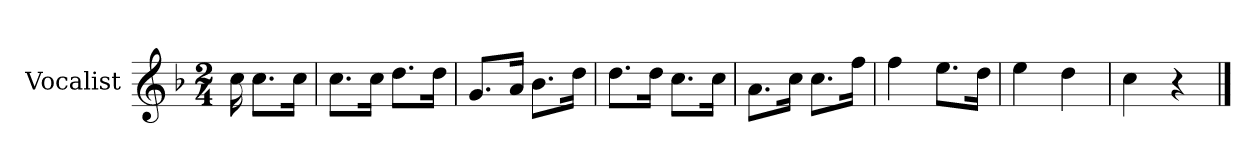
**kern
*part1
*staff1
*I"Vocalist
*k[b-]
*F:
*M2/4
=
16cc
8.ccL
16ccJk
=1
8.ccL
16ccJk
8.ddL
16ddJk
=2
8.gL
16aJk
8.b-L
16ddJk
=3
8.ddL
16ddJk
8.ccL
16ccJk
=4
8.aL
16ccJk
8.ccL
16ffJk
=5
4ff
8.eeL
16ddJk
=6
4ee
4dd
=7
4cc
4r
==
*-
